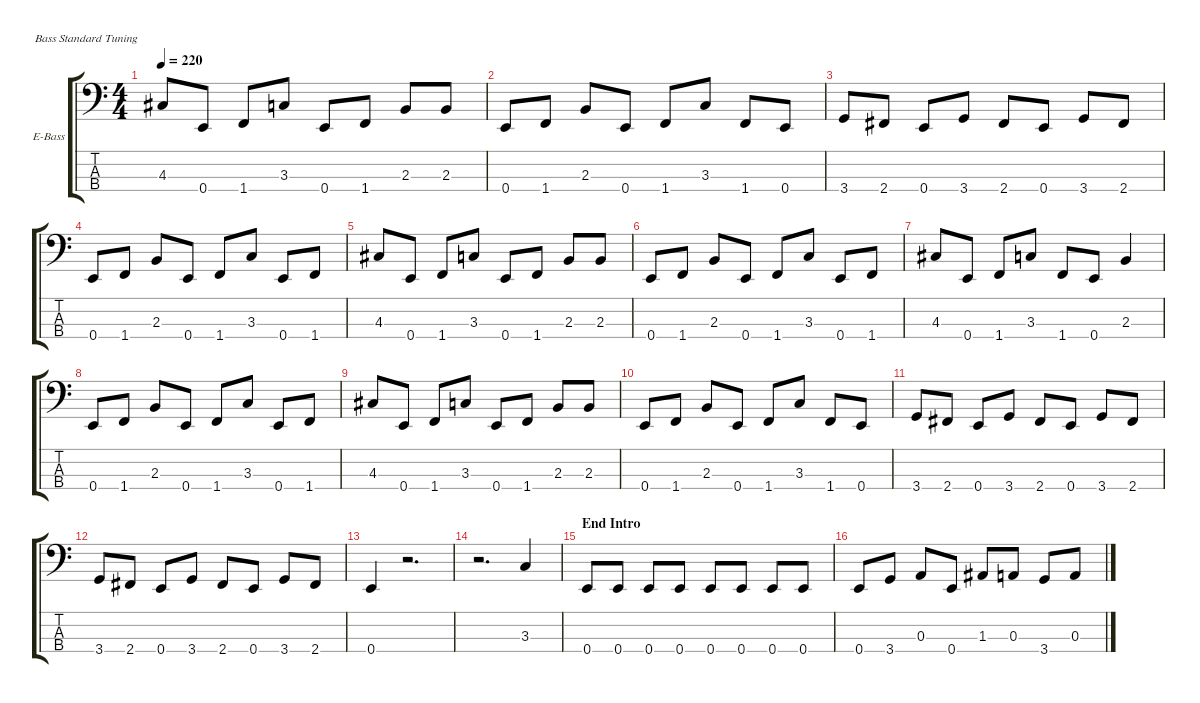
\hideDynamics
\bracketExtendMode groupsimilarinstruments
\firstSystemTrackNameOrientation horizontal
\otherSystemsTrackNameOrientation horizontal
\track ("Bass" "E-Bass") {multiBarRest instrument electricbassfinger}
\staff {score tabs}
\tuning (G2 D2 A1 E1)
\ts (4 4)
\tempo 220
\clef f4
\ks c
4.3.8{dy fff} 0.4.8 1.4.8 3.3.8 0.4.8 1.4.8 2.3.8 2.3.8 |
0.4.8 1.4.8 2.3.8 0.4.8 1.4.8 3.3.8 1.4.8 0.4.8 |
3.4.8 2.4.8 0.4.8 3.4.8 2.4.8 0.4.8 3.4.8 2.4.8 |
0.4.8 1.4.8 2.3.8 0.4.8 1.4.8 3.3.8 0.4.8 1.4.8 |
4.3.8 0.4.8 1.4.8 3.3.8 0.4.8 1.4.8 2.3.8 2.3.8 |
0.4.8 1.4.8 2.3.8 0.4.8 1.4.8 3.3.8 0.4.8 1.4.8 |
4.3.8 0.4.8 1.4.8 3.3.8 1.4.8 0.4.8 2.3.4 |
0.4.8 1.4.8 2.3.8 0.4.8 1.4.8 3.3.8 0.4.8 1.4.8 |
4.3.8 0.4.8 1.4.8 3.3.8 0.4.8 1.4.8 2.3.8 2.3.8 |
0.4.8 1.4.8 2.3.8 0.4.8 1.4.8 3.3.8 1.4.8 0.4.8 |
3.4.8 2.4.8 0.4.8 3.4.8 2.4.8 0.4.8 3.4.8 2.4.8 |
3.4.8 2.4.8 0.4.8 3.4.8 2.4.8 0.4.8 3.4.8 2.4.8 |
0.4.4 r.2{d} |
r.2{d} 3.3.4 |
\section ("" "End Intro")
0.4.8 0.4.8 0.4.8 0.4.8 0.4.8 0.4.8 0.4.8 0.4.8 |
0.4.8 3.4.8 0.3.8 0.4.8 1.3.8 0.3.8 3.4.8 0.3.8
